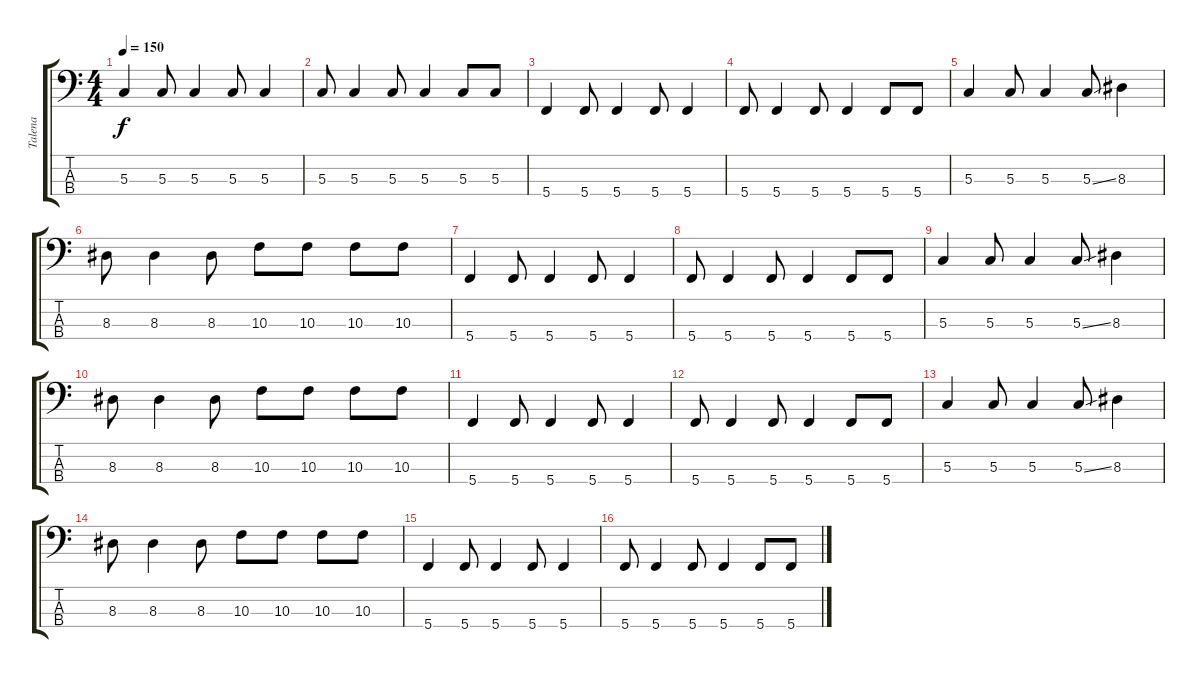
\track ("Talena" "Talena") {instrument electricbassfinger}
\staff {score tabs}
\tuning (F2 C2 G1 C1) {hide}
\ts (4 4)
\tempo 150
\clef f4
\ks c
5.3.4{dy f} 5.3.8 5.3.4 5.3.8 5.3.4 |
5.3.8 5.3.4 5.3.8 5.3.4 5.3.8 5.3.8 |
5.4.4 5.4.8 5.4.4 5.4.8 5.4.4 |
5.4.8 5.4.4 5.4.8 5.4.4 5.4.8 5.4.8 |
5.3.4 5.3.8 5.3.4 5.3{ss}.8 8.3.4 |
8.3.8 8.3.4 8.3.8 10.3.8 10.3.8 10.3.8 10.3.8 |
5.4.4 5.4.8 5.4.4 5.4.8 5.4.4 |
5.4.8 5.4.4 5.4.8 5.4.4 5.4.8 5.4.8 |
5.3.4 5.3.8 5.3.4 5.3{ss}.8 8.3.4 |
8.3.8 8.3.4 8.3.8 10.3.8 10.3.8 10.3.8 10.3.8 |
5.4.4 5.4.8 5.4.4 5.4.8 5.4.4 |
5.4.8 5.4.4 5.4.8 5.4.4 5.4.8 5.4.8 |
5.3.4 5.3.8 5.3.4 5.3{ss}.8 8.3.4 |
8.3.8 8.3.4 8.3.8 10.3.8 10.3.8 10.3.8 10.3.8 |
5.4.4 5.4.8 5.4.4 5.4.8 5.4.4 |
5.4.8 5.4.4 5.4.8 5.4.4 5.4.8 5.4.8
